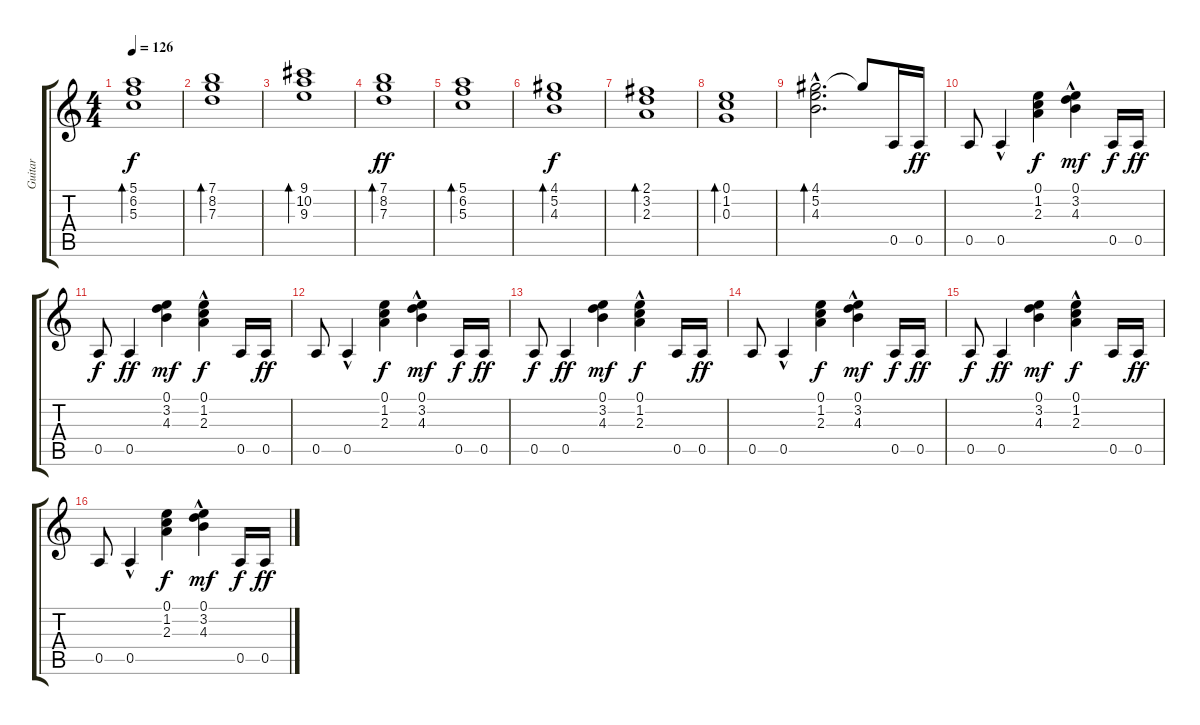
\track ("Guitar" "Guitar") {instrument electricguitarclean}
\staff {score tabs}
\tuning (E4 B3 G3 D3 A2 E2) {hide}
\ts (4 4)
\tempo 126
\clef g2
\ks c
(5.1 6.2 5.3).1{bd 240 dy f} |
(7.1 8.2 7.3).1{bd 240} |
(9.1 10.2 9.3).1{bd 240} |
(7.1 8.2 7.3).1{bd 240 dy ff} |
(5.1 6.2 5.3).1{bd 240} |
(4.1 5.2 4.3).1{bd 240 dy f} |
(2.1 3.2 2.3).1{bd 240} |
(0.1 1.2 0.3).1{bd 240} |
(4.1{hac} 5.2{hac} 4.3{hac}).2{d bd 240} 4.1{t}.8 0.5.16 0.5.16{dy ff} |
0.5.8 0.5{hac}.4 (0.1 1.2 2.3).4{dy f} (0.1{hac} 3.2{hac} 4.3{hac}).4{dy mf} 0.5.16{dy f} 0.5.16{dy ff} |
0.5.8{dy f} 0.5.4{dy ff} (0.1 3.2 4.3).4{dy mf} (0.1{hac} 1.2{hac} 2.3{hac}).4{dy f} 0.5.16 0.5.16{dy ff} |
0.5.8 0.5{hac}.4 (0.1 1.2 2.3).4{dy f} (0.1{hac} 3.2{hac} 4.3{hac}).4{dy mf} 0.5.16{dy f} 0.5.16{dy ff} |
0.5.8{dy f} 0.5.4{dy ff} (0.1 3.2 4.3).4{dy mf} (0.1{hac} 1.2{hac} 2.3{hac}).4{dy f} 0.5.16 0.5.16{dy ff} |
0.5.8 0.5{hac}.4 (0.1 1.2 2.3).4{dy f} (0.1{hac} 3.2{hac} 4.3{hac}).4{dy mf} 0.5.16{dy f} 0.5.16{dy ff} |
0.5.8{dy f} 0.5.4{dy ff} (0.1 3.2 4.3).4{dy mf} (0.1{hac} 1.2{hac} 2.3{hac}).4{dy f} 0.5.16 0.5.16{dy ff} |
0.5.8 0.5{hac}.4 (0.1 1.2 2.3).4{dy f} (0.1{hac} 3.2{hac} 4.3{hac}).4{dy mf} 0.5.16{dy f} 0.5.16{dy ff}
